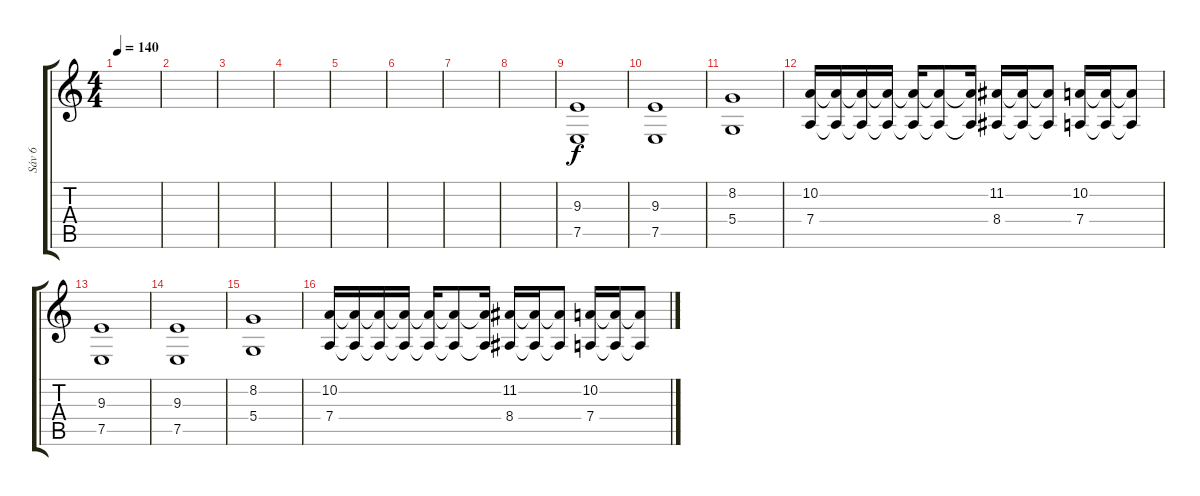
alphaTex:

\track ("Sáv 6" "Sáv 6") {instrument stringensemble2}
\staff {score tabs}
\tuning (E4 B3 G3 D3 A2 E2) {hide}
\ts (4 4)
\tempo 140
\clef g2
\ks c
|
|
|
|
|
|
|
|
(9.3 7.5).1 |
(9.3 7.5).1 |
(8.2 5.4).1 |
(10.2 7.4).16{instrument synthstrings1} (10.2{t} 7.4{t}).16 (10.2{t} 7.4{t}).16 (10.2{t} 7.4{t}).16 (10.2{t} 7.4{t}).16 (10.2{t} 7.4{t}).8 (10.2{t} 7.4{t}).16 (11.2 8.4).16 (11.2{t} 8.4{t}).16 (11.2{t} 8.4{t}).8 (10.2 7.4).16 (10.2{t} 7.4{t}).16 (10.2{t} 7.4{t}).8 |
(9.3 7.5).1{instrument stringensemble2} |
(9.3 7.5).1 |
(8.2 5.4).1 |
(10.2 7.4).16{instrument synthstrings1} (10.2{t} 7.4{t}).16 (10.2{t} 7.4{t}).16 (10.2{t} 7.4{t}).16 (10.2{t} 7.4{t}).16 (10.2{t} 7.4{t}).8 (10.2{t} 7.4{t}).16 (11.2 8.4).16 (11.2{t} 8.4{t}).16 (11.2{t} 8.4{t}).8 (10.2 7.4).16 (10.2{t} 7.4{t}).16 (10.2{t} 7.4{t}).8
